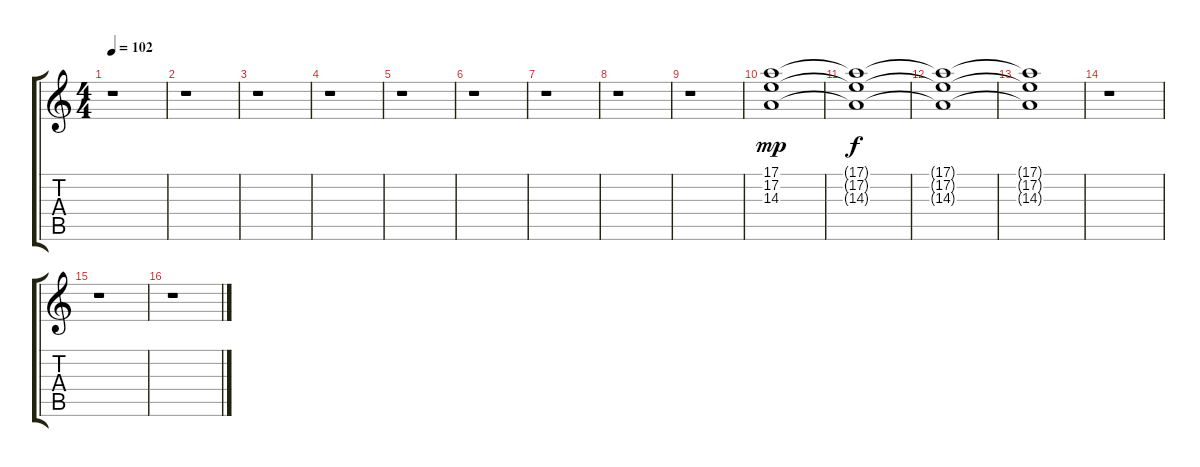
\track "" {instrument applause}
\staff {score tabs}
\tuning (E4 B3 G3 D3 A2 E2) {hide}
\ts (4 4)
\tempo 102
\clef g2
\ks c
r.1{dy mp instrument applause} |
r.1 |
r.1 |
r.1 |
r.1 |
r.1 |
r.1 |
r.1 |
r.1 |
(17.1 17.2 14.3).1 |
(17.1{t} 17.2{t} 14.3{t}).1{dy f} |
(17.1{t} 17.2{t} 14.3{t}).1 |
(17.1{t} 17.2{t} 14.3{t}).1 |
r.1 |
r.1 |
r.1
